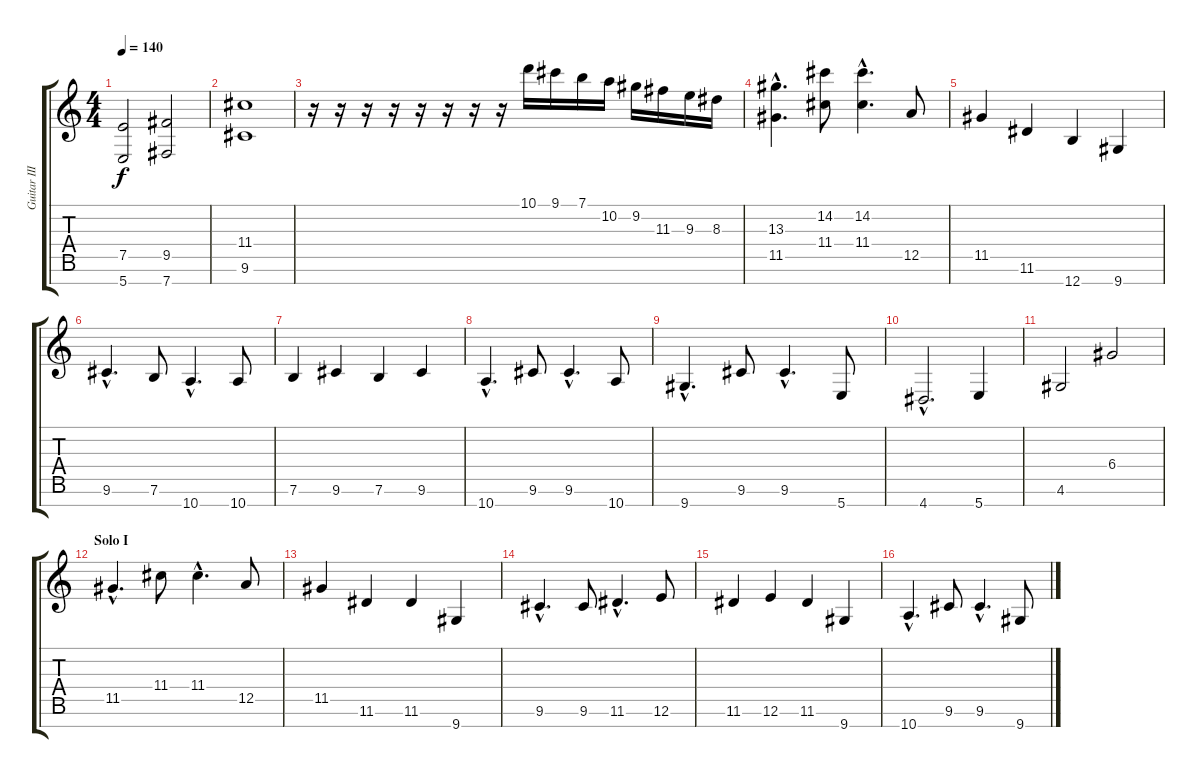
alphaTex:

\track ("Guitar III" "Guitar III") {instrument distortionguitar}
\staff {score tabs}
\tuning (E4 B3 G3 D3 A2 E2 B1) {hide}
\ts (4 4)
\tempo 140
\clef g2
\ks c
(7.5 5.7).2{dy f} (9.5 7.7).2 |
(11.4 9.6).1 |
r.16 r.16 r.16 r.16 r.16 r.16 r.16 r.16 10.1.16 9.1.16 7.1.16 10.2.16 9.2.16 11.3.16 9.3.16 8.3.16 |
(13.3{hac} 11.5{hac}).4{d} (14.2 11.4).8 (14.2{hac} 11.4{hac}).4{d} 12.5.8 |
11.5.4 11.6.4 12.7.4 9.7.4 |
9.6{hac}.4{d} 7.6.8 10.7{hac}.4{d} 10.7.8 |
7.6.4 9.6.4 7.6.4 9.6.4 |
10.7{hac}.4{d} 9.6.8 9.6{hac}.4{d} 10.7.8 |
9.7{hac}.4{d} 9.6.8 9.6{hac}.4{d} 5.7.8 |
4.7{hac}.2{d} 5.7.4 |
4.6.2 6.4.2 |
\section ("" "Solo I")
11.5{hac}.4{d} 11.4.8 11.4{hac}.4{d} 12.5.8 |
11.5.4 11.6.4 11.6.4 9.7.4 |
9.6{hac}.4{d} 9.6.8 11.6{hac}.4{d} 12.6.8 |
11.6.4 12.6.4 11.6.4 9.7.4 |
10.7{hac}.4{d} 9.6.8 9.6{hac}.4{d} 9.7.8
